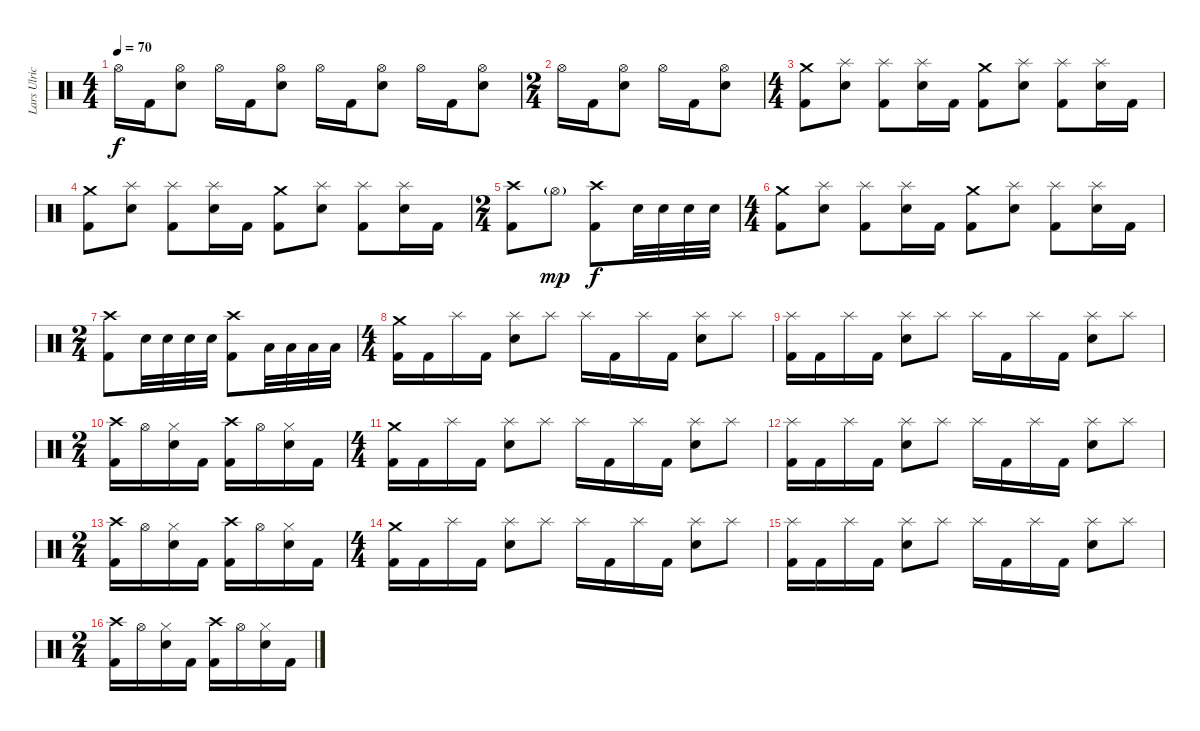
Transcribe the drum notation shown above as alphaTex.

\track ("Lars Ulrich" "Lars Ulric") {instrument percussion}
\staff {score}
\articulation defaults
\ts (4 4)
\tempo 70
\clef neutral
\ks c "Hi-Hat (open)".16{dy f} "Kick (hit) 2".16
("Hi-Hat (open)" "Snare (hit) 2").8 "Hi-Hat (open)".16 "Kick (hit) 2".16 ("Hi-Hat (open)" "Snare (hit) 2").8 "Hi-Hat (open)".16 "Kick (hit) 2".16 ("Hi-Hat (open)" "Snare (hit) 2").8 "Hi-Hat (open)".16 "Kick (hit) 2".16 ("Hi-Hat (open)" "Snare (hit) 2").8 |
\ts (2 4)
"Hi-Hat (open)".16 "Kick (hit) 2".16 ("Hi-Hat (open)" "Snare (hit) 2").8 "Hi-Hat (open)".16 "Kick (hit) 2".16 ("Hi-Hat (open)" "Snare (hit) 2").8 |
\ts (4 4)
("Crash medium (hit)" "Kick (hit) 2").8 ("Splash (hit)" "Snare (hit) 2").8 ("Splash (hit)" "Kick (hit) 2").8 ("Splash (hit)" "Snare (hit) 2").16 "Kick (hit) 2".16 ("Crash medium (hit)" "Kick (hit) 2").8 ("Splash (hit)" "Snare (hit) 2").8 ("Splash (hit)" "Kick (hit) 2").8 ("Splash (hit)" "Snare (hit) 2").16 "Kick (hit) 2".16 |
("Crash medium (hit)" "Kick (hit) 2").8 ("Splash (hit)" "Snare (hit) 2").8 ("Splash (hit)" "Kick (hit) 2").8 ("Splash (hit)" "Snare (hit) 2").16 "Kick (hit) 2".16 ("Crash medium (hit)" "Kick (hit) 2").8 ("Splash (hit)" "Snare (hit) 2").8 ("Splash (hit)" "Kick (hit) 2").8 ("Splash (hit)" "Snare (hit) 2").16 "Kick (hit) 2".16 |
\ts (2 4)
("Crash high (hit)" "Kick (hit) 2").8 "Hi-Hat (open)"{g}.8{dy mp} ("Crash high (hit)" "Kick (hit) 2").8{dy f} "Snare (hit) 2".32 "Snare (hit) 2".32 "Snare (hit) 2".32 "Snare (hit) 2".32 |
\ts (4 4)
("Crash medium (hit)" "Kick (hit) 2").8 ("Splash (hit)" "Snare (hit) 2").8 ("Splash (hit)" "Kick (hit) 2").8 ("Splash (hit)" "Snare (hit) 2").16 "Kick (hit) 2".16 ("Crash medium (hit)" "Kick (hit) 2").8 ("Splash (hit)" "Snare (hit) 2").8 ("Splash (hit)" "Kick (hit) 2").8 ("Splash (hit)" "Snare (hit) 2").16 "Kick (hit) 2".16 |
\ts (2 4)
("Crash high (hit)" "Kick (hit) 2").8 "Snare (hit) 2".32 "Snare (hit) 2".32 "Snare (hit) 2".32 "Snare (hit) 2".32 ("Crash high (hit)" "Kick (hit) 2").8 "Low Floor Tom (hit)".32 "Low Floor Tom (hit)".32 "Low Floor Tom (hit)".32 "Low Floor Tom (hit)".32 |
\ts (4 4)
("Crash medium (hit)" "Kick (hit) 2").16 "Kick (hit) 2".16 "Splash (hit)".16 "Kick (hit) 2".16 ("Splash (hit)" "Snare (hit) 2").8 "Splash (hit)".8 "Splash (hit)".16 "Kick (hit) 2".16 "Splash (hit)".16 "Kick (hit) 2".16 ("Splash (hit)" "Snare (hit) 2").8 "Splash (hit)".8 |
("Splash (hit)" "Kick (hit) 2").16 "Kick (hit) 2".16 "Splash (hit)".16 "Kick (hit) 2".16 ("Splash (hit)" "Snare (hit) 2").8 "Splash (hit)".8 "Splash (hit)".16 "Kick (hit) 2".16 "Splash (hit)".16 "Kick (hit) 2".16 ("Splash (hit)" "Snare (hit) 2").8 "Splash (hit)".8 |
\ts (2 4)
("Crash high (hit)" "Kick (hit) 2").16 "Hi-Hat (open)".16 ("Hi-Hat (closed)" "Snare (hit) 2").16 "Kick (hit) 2".16 ("Crash high (hit)" "Kick (hit) 2").16 "Hi-Hat (open)".16 ("Hi-Hat (closed)" "Snare (hit) 2").16 "Kick (hit) 2".16 |
\ts (4 4)
("Crash medium (hit)" "Kick (hit) 2").16 "Kick (hit) 2".16 "Splash (hit)".16 "Kick (hit) 2".16 ("Splash (hit)" "Snare (hit) 2").8 "Splash (hit)".8 "Splash (hit)".16 "Kick (hit) 2".16 "Splash (hit)".16 "Kick (hit) 2".16 ("Splash (hit)" "Snare (hit) 2").8 "Splash (hit)".8 |
("Splash (hit)" "Kick (hit) 2").16 "Kick (hit) 2".16 "Splash (hit)".16 "Kick (hit) 2".16 ("Splash (hit)" "Snare (hit) 2").8 "Splash (hit)".8 "Splash (hit)".16 "Kick (hit) 2".16 "Splash (hit)".16 "Kick (hit) 2".16 ("Splash (hit)" "Snare (hit) 2").8 "Splash (hit)".8 |
\ts (2 4)
("Crash high (hit)" "Kick (hit) 2").16 "Hi-Hat (open)".16 ("Hi-Hat (closed)" "Snare (hit) 2").16 "Kick (hit) 2".16 ("Crash high (hit)" "Kick (hit) 2").16 "Hi-Hat (open)".16 ("Hi-Hat (closed)" "Snare (hit) 2").16 "Kick (hit) 2".16 |
\ts (4 4)
("Crash medium (hit)" "Kick (hit) 2").16 "Kick (hit) 2".16 "Splash (hit)".16 "Kick (hit) 2".16 ("Splash (hit)" "Snare (hit) 2").8 "Splash (hit)".8 "Splash (hit)".16 "Kick (hit) 2".16 "Splash (hit)".16 "Kick (hit) 2".16 ("Splash (hit)" "Snare (hit) 2").8 "Splash (hit)".8 |
("Splash (hit)" "Kick (hit) 2").16 "Kick (hit) 2".16 "Splash (hit)".16 "Kick (hit) 2".16 ("Splash (hit)" "Snare (hit) 2").8 "Splash (hit)".8 "Splash (hit)".16 "Kick (hit) 2".16 "Splash (hit)".16 "Kick (hit) 2".16 ("Splash (hit)" "Snare (hit) 2").8 "Splash (hit)".8 |
\ts (2 4)
("Crash high (hit)" "Kick (hit) 2").16 "Hi-Hat (open)".16 ("Hi-Hat (closed)" "Snare (hit) 2").16 "Kick (hit) 2".16 ("Crash high (hit)" "Kick (hit) 2").16 "Hi-Hat (open)".16 ("Hi-Hat (closed)" "Snare (hit) 2").16 "Kick (hit) 2".16
